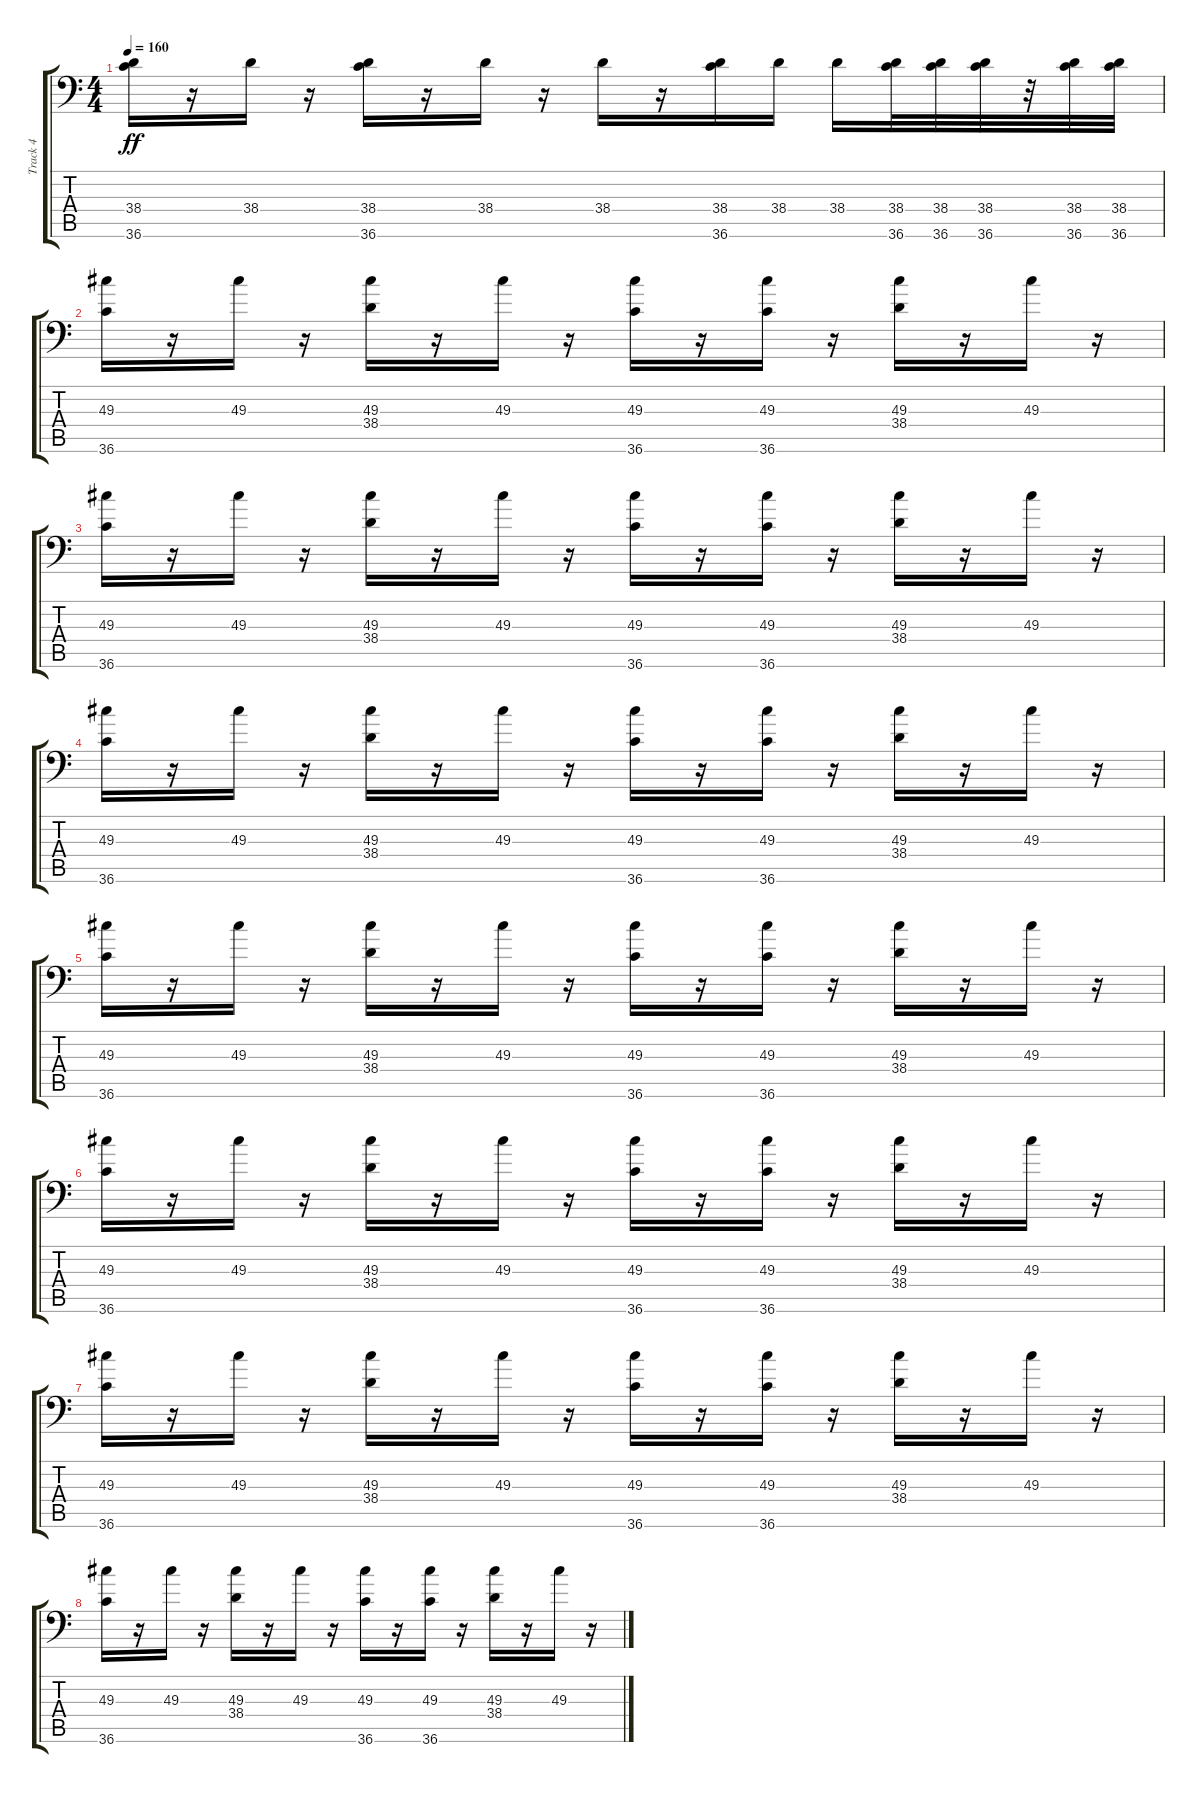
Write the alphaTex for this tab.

\track ("Track 4" "Track 4") {instrument acousticgrandpiano}
\staff {score tabs}
\tuning (C-1 C-1 C-1 C-1 C-1 C-1) {hide}
\ts (4 4)
\tempo 160
\clef f4
\ks c
(38.4 36.6).16{dy ff} r.16 38.4.16 r.16 (38.4 36.6).16 r.16 38.4.16 r.16 38.4.16 r.16 (38.4 36.6).16 38.4.16 38.4.16 (38.4 36.6).32 (38.4 36.6).32 (38.4 36.6).32 r.32 (38.4 36.6).32 (38.4 36.6).32 |
(49.3 36.6).16 r.16 49.3.16 r.16 (49.3 38.4).16 r.16 49.3.16 r.16 (49.3 36.6).16 r.16 (49.3 36.6).16 r.16 (49.3 38.4).16 r.16 49.3.16 r.16 |
(49.3 36.6).16 r.16 49.3.16 r.16 (49.3 38.4).16 r.16 49.3.16 r.16 (49.3 36.6).16 r.16 (49.3 36.6).16 r.16 (49.3 38.4).16 r.16 49.3.16 r.16 |
(49.3 36.6).16 r.16 49.3.16 r.16 (49.3 38.4).16 r.16 49.3.16 r.16 (49.3 36.6).16 r.16 (49.3 36.6).16 r.16 (49.3 38.4).16 r.16 49.3.16 r.16 |
(49.3 36.6).16 r.16 49.3.16 r.16 (49.3 38.4).16 r.16 49.3.16 r.16 (49.3 36.6).16 r.16 (49.3 36.6).16 r.16 (49.3 38.4).16 r.16 49.3.16 r.16 |
(49.3 36.6).16 r.16 49.3.16 r.16 (49.3 38.4).16 r.16 49.3.16 r.16 (49.3 36.6).16 r.16 (49.3 36.6).16 r.16 (49.3 38.4).16 r.16 49.3.16 r.16 |
(49.3 36.6).16 r.16 49.3.16 r.16 (49.3 38.4).16 r.16 49.3.16 r.16 (49.3 36.6).16 r.16 (49.3 36.6).16 r.16 (49.3 38.4).16 r.16 49.3.16 r.16 |
(49.3 36.6).16 r.16 49.3.16 r.16 (49.3 38.4).16 r.16 49.3.16 r.16 (49.3 36.6).16 r.16 (49.3 36.6).16 r.16 (49.3 38.4).16 r.16 49.3.16 r.16
